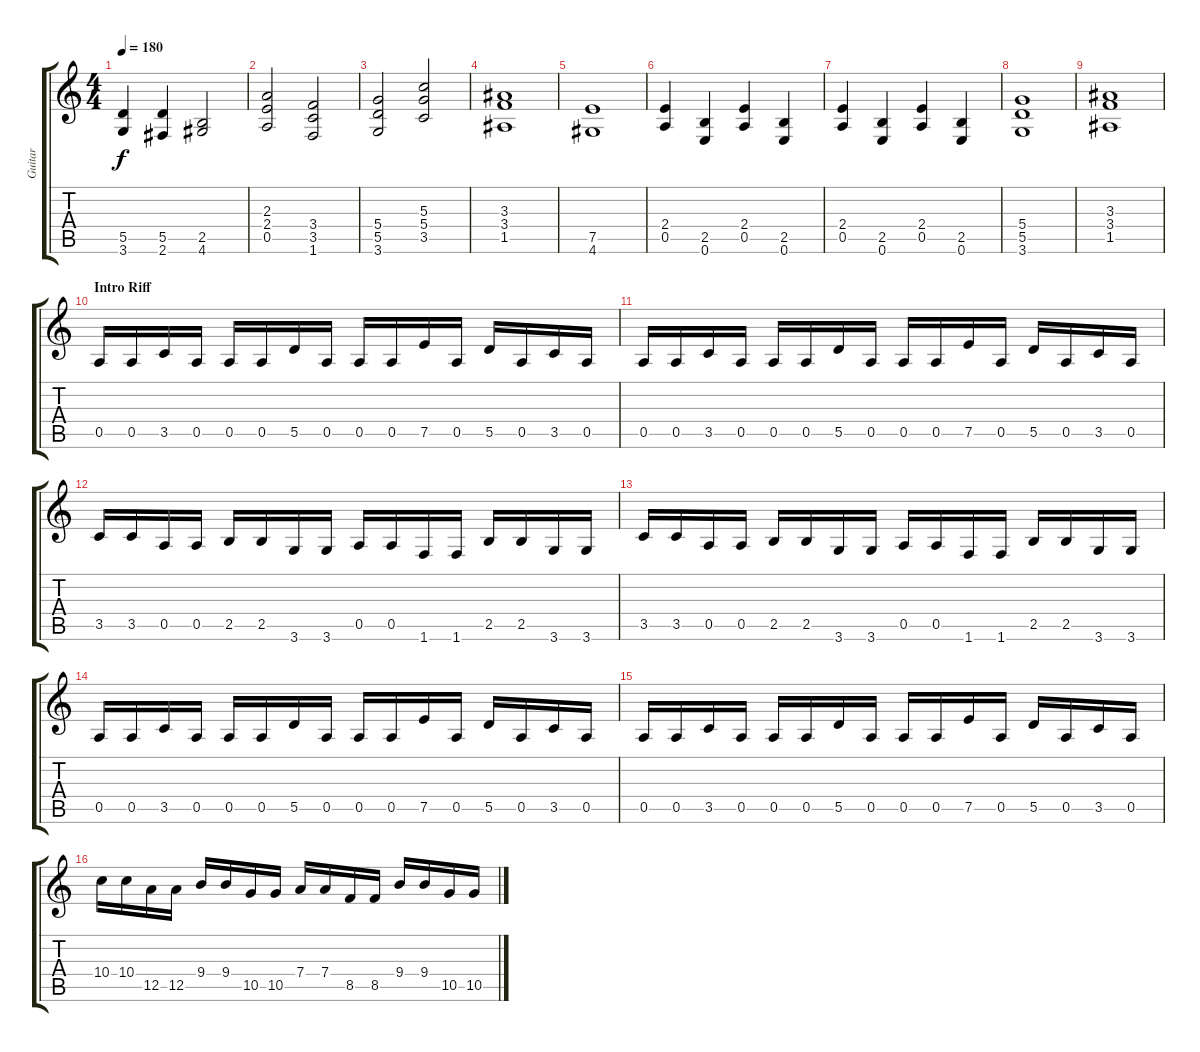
\track ("Guitar" "Guitar") {instrument distortionguitar}
\staff {score tabs}
\tuning (E4 B3 G3 D3 A2 E2) {hide}
\ts (4 4)
\tempo 180
\clef g2
\ks c
(5.5 3.6).4{dy f} (5.5 2.6).4 (2.5 4.6).2 |
(2.3 2.4 0.5).2 (3.4 3.5 1.6).2 |
(5.4 5.5 3.6).2 (5.3 5.4 3.5).2 |
(3.3 3.4 1.5).1 |
(7.5 4.6).1 |
(2.4 0.5).4 (2.5 0.6).4 (2.4 0.5).4 (2.5 0.6).4 |
(2.4 0.5).4 (2.5 0.6).4 (2.4 0.5).4 (2.5 0.6).4 |
(5.4 5.5 3.6).1 |
(3.3 3.4 1.5).1 |
\section ("" "Intro Riff")
0.5.16 0.5.16 3.5.16 0.5.16 0.5.16 0.5.16 5.5.16 0.5.16 0.5.16 0.5.16 7.5.16 0.5.16 5.5.16 0.5.16 3.5.16 0.5.16 |
0.5.16 0.5.16 3.5.16 0.5.16 0.5.16 0.5.16 5.5.16 0.5.16 0.5.16 0.5.16 7.5.16 0.5.16 5.5.16 0.5.16 3.5.16 0.5.16 |
3.5.16 3.5.16 0.5.16 0.5.16 2.5.16 2.5.16 3.6.16 3.6.16 0.5.16 0.5.16 1.6.16 1.6.16 2.5.16 2.5.16 3.6.16 3.6.16 |
3.5.16 3.5.16 0.5.16 0.5.16 2.5.16 2.5.16 3.6.16 3.6.16 0.5.16 0.5.16 1.6.16 1.6.16 2.5.16 2.5.16 3.6.16 3.6.16 |
0.5.16 0.5.16 3.5.16 0.5.16 0.5.16 0.5.16 5.5.16 0.5.16 0.5.16 0.5.16 7.5.16 0.5.16 5.5.16 0.5.16 3.5.16 0.5.16 |
0.5.16 0.5.16 3.5.16 0.5.16 0.5.16 0.5.16 5.5.16 0.5.16 0.5.16 0.5.16 7.5.16 0.5.16 5.5.16 0.5.16 3.5.16 0.5.16 |
10.4.16 10.4.16 12.5.16 12.5.16 9.4.16 9.4.16 10.5.16 10.5.16 7.4.16 7.4.16 8.5.16 8.5.16 9.4.16 9.4.16 10.5.16 10.5.16
